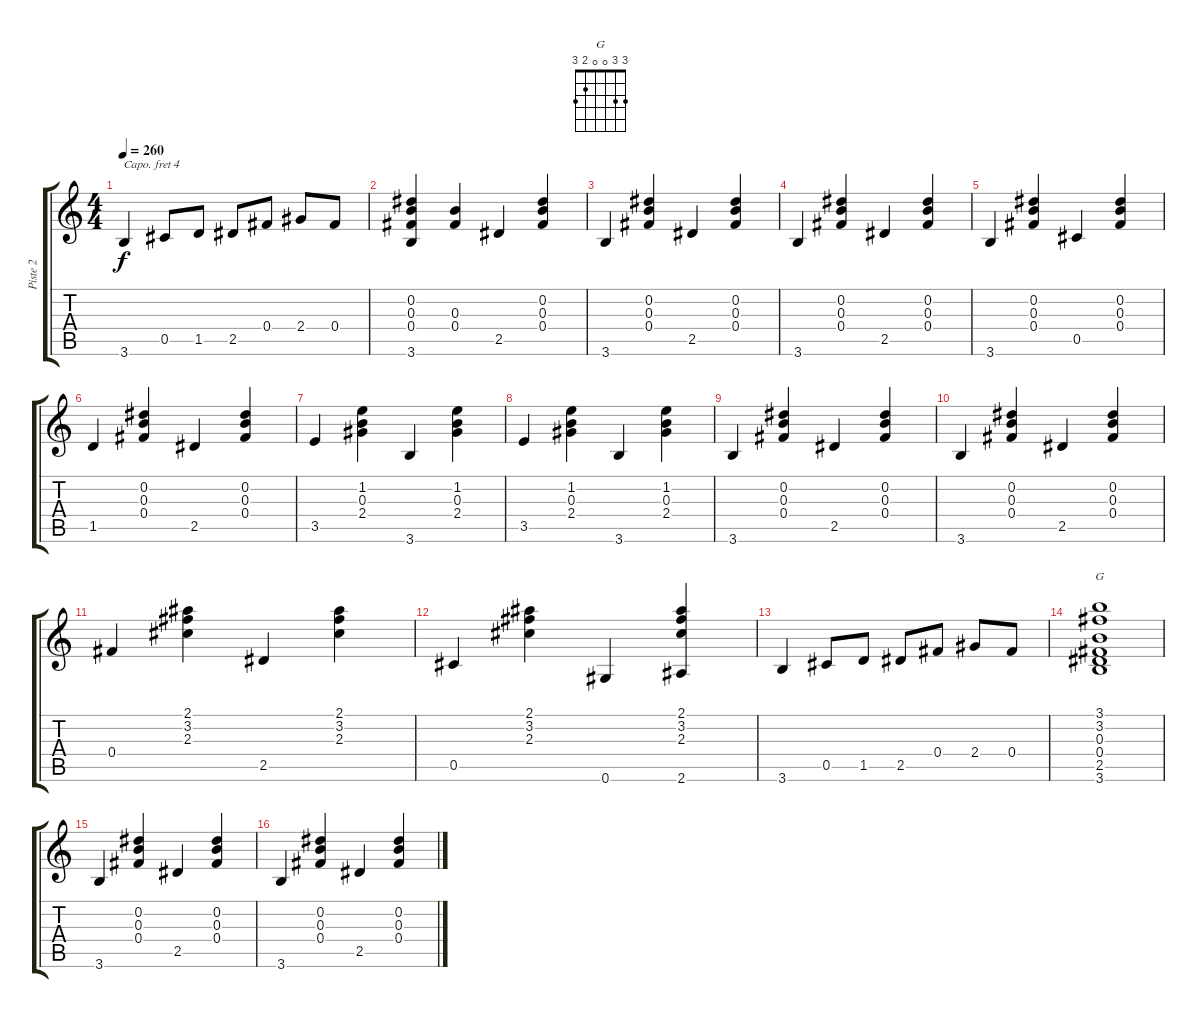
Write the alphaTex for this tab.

\track ("Piste 2" "Piste 2") {instrument acousticguitarsteel}
\staff {score tabs}
\capo 4
\tuning (E4 B3 G3 D3 A2 E2) {hide}
\chord ("G" 3 3 0 0 2 3)
\ts (4 4)
\tempo 260
\clef g2
\ks c
3.6.4{dy f} 0.5.8 1.5.8 2.5.8 0.4.8 2.4.8 0.4.8 |
(0.2 0.3 0.4 3.6).4 (0.3 0.4).4 2.5.4 (0.2 0.3 0.4).4 |
3.6.4 (0.2 0.3 0.4).4 2.5.4 (0.2 0.3 0.4).4 |
3.6.4 (0.2 0.3 0.4).4 2.5.4 (0.2 0.3 0.4).4 |
3.6.4 (0.2 0.3 0.4).4 0.5.4 (0.2 0.3 0.4).4 |
1.5.4 (0.2 0.3 0.4).4 2.5.4 (0.2 0.3 0.4).4 |
3.5.4 (1.2 0.3 2.4).4 3.6.4 (1.2 0.3 2.4).4 |
3.5.4 (1.2 0.3 2.4).4 3.6.4 (1.2 0.3 2.4).4 |
3.6.4 (0.2 0.3 0.4).4 2.5.4 (0.2 0.3 0.4).4 |
3.6.4 (0.2 0.3 0.4).4 2.5.4 (0.2 0.3 0.4).4 |
0.4.4 (2.1 3.2 2.3).4 2.5.4 (2.1 3.2 2.3).4 |
0.5.4 (2.1 3.2 2.3).4 0.6.4 (2.1 3.2 2.3 2.6).4 |
3.6.4 0.5.8 1.5.8 2.5.8 0.4.8 2.4.8 0.4.8 |
(3.1 3.2 0.3 0.4 2.5 3.6).1{ch "G"} |
3.6.4 (0.2 0.3 0.4).4 2.5.4 (0.2 0.3 0.4).4 |
3.6.4 (0.2 0.3 0.4).4 2.5.4 (0.2 0.3 0.4).4
